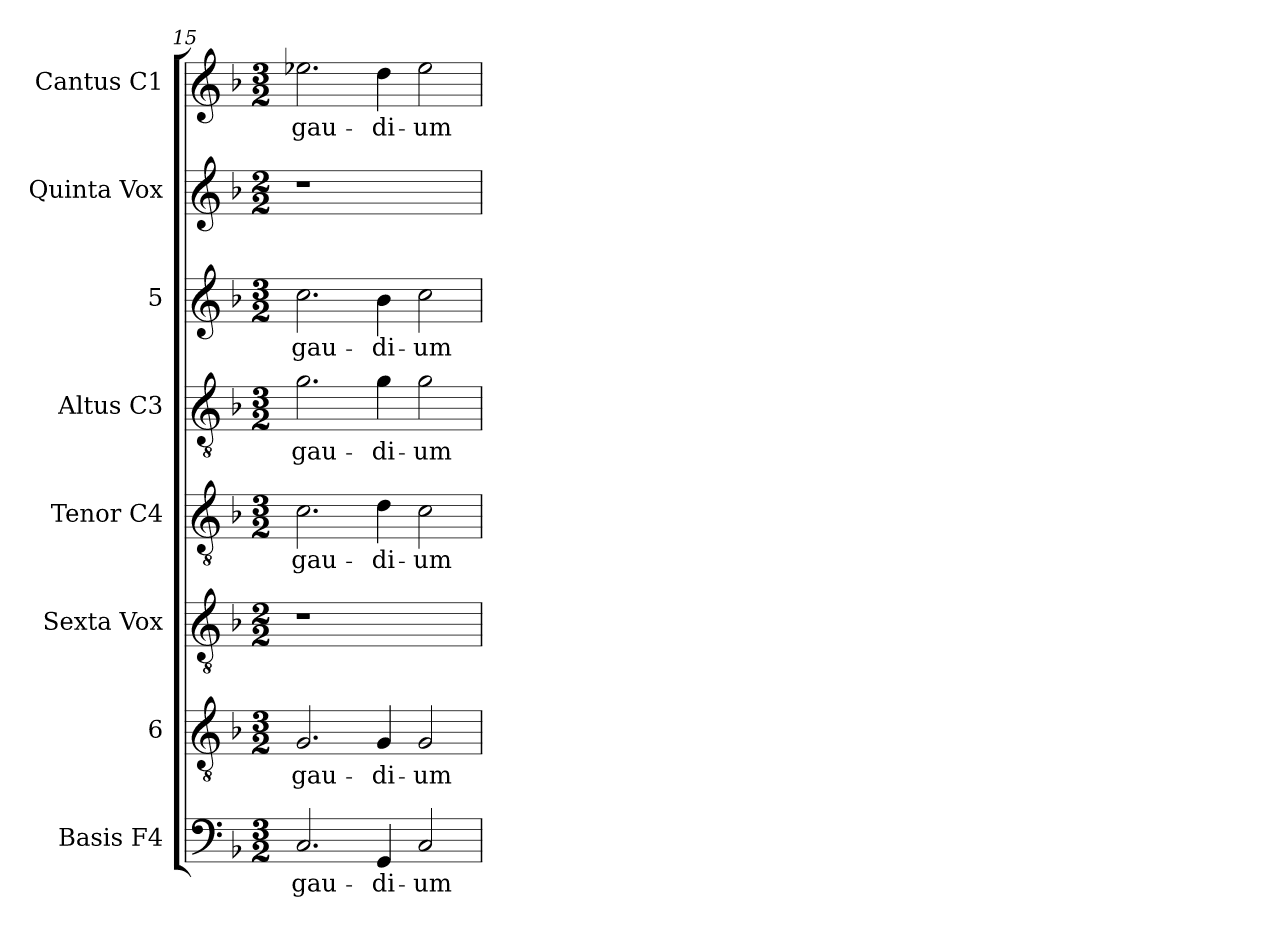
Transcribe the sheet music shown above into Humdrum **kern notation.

**kern	**text	**kern	**text	**kern	**kern	**text	**kern	**text	**kern	**text	**kern	**kern	**text
*part8	*part8	*part7	*part7	*part6	*part5	*part5	*part4	*part4	*part3	*part3	*part2	*part1	*part1
*staff8	*staff8	*staff7	*staff7	*staff6	*staff5	*staff5	*staff4	*staff4	*staff3	*staff3	*staff2	*staff1	*staff1
*I"Basis  F4	*	*I"6	*	*I"Sexta  Vox	*I"Tenor  C4	*	*I"Altus  C3	*	*I"5	*	*I"Quinta  Vox	*I"Cantus  C1	*
*I'B	*	*	*	*	*I'T	*	*I'A	*	*	*	*	*I'C	*
*clefF4	*	*clefGv2	*	*clefGv2	*clefGv2	*	*clefGv2	*	*clefG2	*	*clefG2	*clefG2	*
*k[b-]	*	*k[b-]	*	*k[b-]	*k[b-]	*	*k[b-]	*	*k[b-]	*	*k[b-]	*k[b-]	*
*F:	*	*F:	*	*F:	*F:	*	*F:	*	*F:	*	*F:	*F:	*
*M3/2	*	*M3/2	*	*M2/2	*M3/2	*	*M3/2	*	*M3/2	*	*M2/2	*M3/2	*
=15	=15	=15	=15	=15	=15	=15	=15	=15	=15	=15	=15	=15	=15
!	!LO:LY:b:cj	!	!LO:LY:b:cj	!	!	!LO:LY:b:cj	!	!LO:LY:b:cj	!	!LO:LY:b:cj	!	!	!LO:LY:b:cj
2.C/	gau-	2.G/	gau-	1r	2.c\	gau-	2.g\	gau-	2.cc\	gau-	1r	2.ee-X\	gau-
!	!LO:LY:b:cj	!	!LO:LY:b:cj	!	!	!LO:LY:b:cj	!	!LO:LY:b:cj	!	!LO:LY:b:cj	!	!	!LO:LY:b:cj
4GG/	-di-	4G/	-di-	.	4d\	-di-	4g\	-di-	4b-\	-di-	.	4dd\	-di-
!	!LO:LY:b:cj	!	!LO:LY:b:cj	!	!	!LO:LY:b:cj	!	!LO:LY:b:cj	!	!LO:LY:b:cj	!	!	!LO:LY:b:cj
2C/	-um	2G/	-um	2ryy	2c\	-um	2g\	-um	2cc\	-um	2ryy	2ee-\	-um
=	=	=	=	=	=	=	=	=	=	=	=	=	=
*-	*-	*-	*-	*-	*-	*-	*-	*-	*-	*-	*-	*-	*-
